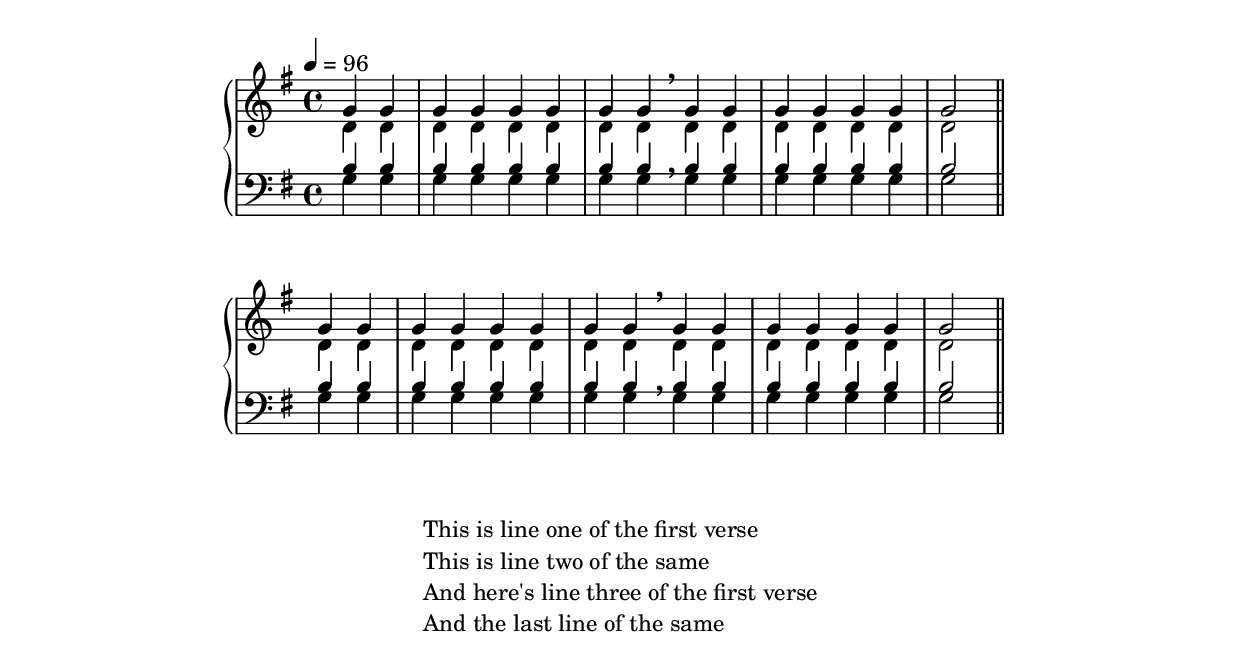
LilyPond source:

%% DO NOT EDIT this file manually; it is automatically
%% generated from LSR http://lsr.dsi.unimi.it
%% Make any changes in LSR itself, or in Documentation/snippets/new/ ,
%% and then run scripts/auxiliar/makelsr.py
%%
%% This file is in the public domain.
\version "2.14.0"

\header {
  lsrtags = "vocal-music, template"

%% Translation of GIT committish: 6977ddc9a3b63ea810eaecb864269c7d847ccf98
  texidoces = "
  Este fragmento de código muestra una forma de preparar un himno cuando
cada línea comienza con un compás parcial.  También muestra cómo
añadir los versos como texto independiente debajo de la música.

"

  doctitlees = "Plantilla para himnos"

%% Translation of GIT committish: c3b519f0dd5ff0f8ccfc9a39ed1fe8df8b43741c
  texidocit = "
Il codice seguente presenta un modo di impostare un inno in cui ogni verso
inizia e finisce con una misura parziale.  Mostra anche come aggiungere delle
strofe come testo separato sotto la musica.

"
  doctitleit = "Modello per inno"
%%    Translation of GIT committish: ab9e3136d78bfaf15cc6d77ed1975d252c3fe506

  texidocde = "
Dieses Beispiel zeigt eine Möglichkeit, eine Hymnusmelodie zu setzen, in
der jede Zeiel mit einem Auftakt beginnt und einem unvollständigen
Takt abschließt.  Es zeigt auch, wie man die Strophen als allein stehenden
Text unter die Noten hinzufügt.

"
  doctitlede = "Hymnus-Vorlage"


%% Translation of GIT committish: 26375d5016d8d180fc914bfd07cf76f4168f2e37
  texidocfr = "
Le code ci-dessous illustre la manière d'agencer un cantique liturgique
dans lequel chaque ligne débute et se termine par une mesure incomplète.
Vous noterez par ailleurs l'affichage des paroles indépendamment de la
musique.

"
  doctitlefr = "Modèle pour cantique"

  texidoc = "
This code shows one way of setting out a hymn tune when each line
starts and ends with a partial measure.  It also shows how to add the
verses as stand-alone text under the music.

"
  doctitle = "Hymn template"
} % begin verbatim

Timeline = {
  \time 4/4
  \tempo 4=96
  \partial 2
  s2 | s1 | s2 \breathe s2 | s1 | s2 \bar "||" \break
  s2 | s1 | s2 \breathe s2 | s1 | s2 \bar "||"
}

SopranoMusic = \relative g' {
  g4 g | g g g g | g g g g | g g g g | g2
  g4 g | g g g g | g g g g | g g g g | g2
}

AltoMusic = \relative c' {
  d4 d | d d d d | d d d d | d d d d | d2
  d4 d | d d d d | d d d d | d d d d | d2
}

TenorMusic = \relative a {
  b4 b | b b b b | b b b b | b b b b | b2
  b4 b | b b b b | b b b b | b b b b | b2
}

BassMusic =  \relative g {
  g4 g | g g g g | g g g g | g g g g | g2
  g4 g | g g g g | g g g g | g g g g | g2
}

global = {
 \key g \major
}

\score {  % Start score
  <<
    \new PianoStaff <<  % Start pianostaff
      \new Staff <<  % Start Staff = RH
        \global
        \clef "treble"
        \new Voice = "Soprano" <<  % Start Voice = "Soprano"
          \Timeline
          \voiceOne
          \SopranoMusic
        >>  % End Voice = "Soprano"
        \new Voice = "Alto" <<  % Start Voice = "Alto"
          \Timeline
          \voiceTwo
          \AltoMusic
        >>  % End Voice = "Alto"
      >>  % End Staff = RH
      \new Staff <<  % Start Staff = LH
        \global
        \clef "bass"
        \new Voice = "Tenor" <<  % Start Voice = "Tenor"
          \Timeline
          \voiceOne
          \TenorMusic
        >>  % End Voice = "Tenor"
        \new Voice = "Bass" <<  % Start Voice = "Bass"
          \Timeline
          \voiceTwo
          \BassMusic
        >>  % End Voice = "Bass"
      >>  % End Staff = LH
    >>  % End pianostaff
  >>
}  % End score

\markup {
  \fill-line {
    ""
    {
      \column {
        \left-align {
          "This is line one of the first verse"
          "This is line two of the same"
          "And here's line three of the first verse"
          "And the last line of the same"
        }
      }
    }
    ""
  }
}

\paper {  % Start paper block
  indent = 0     % don't indent first system
  line-width = 130   % shorten line length to suit music
}  % End paper block

